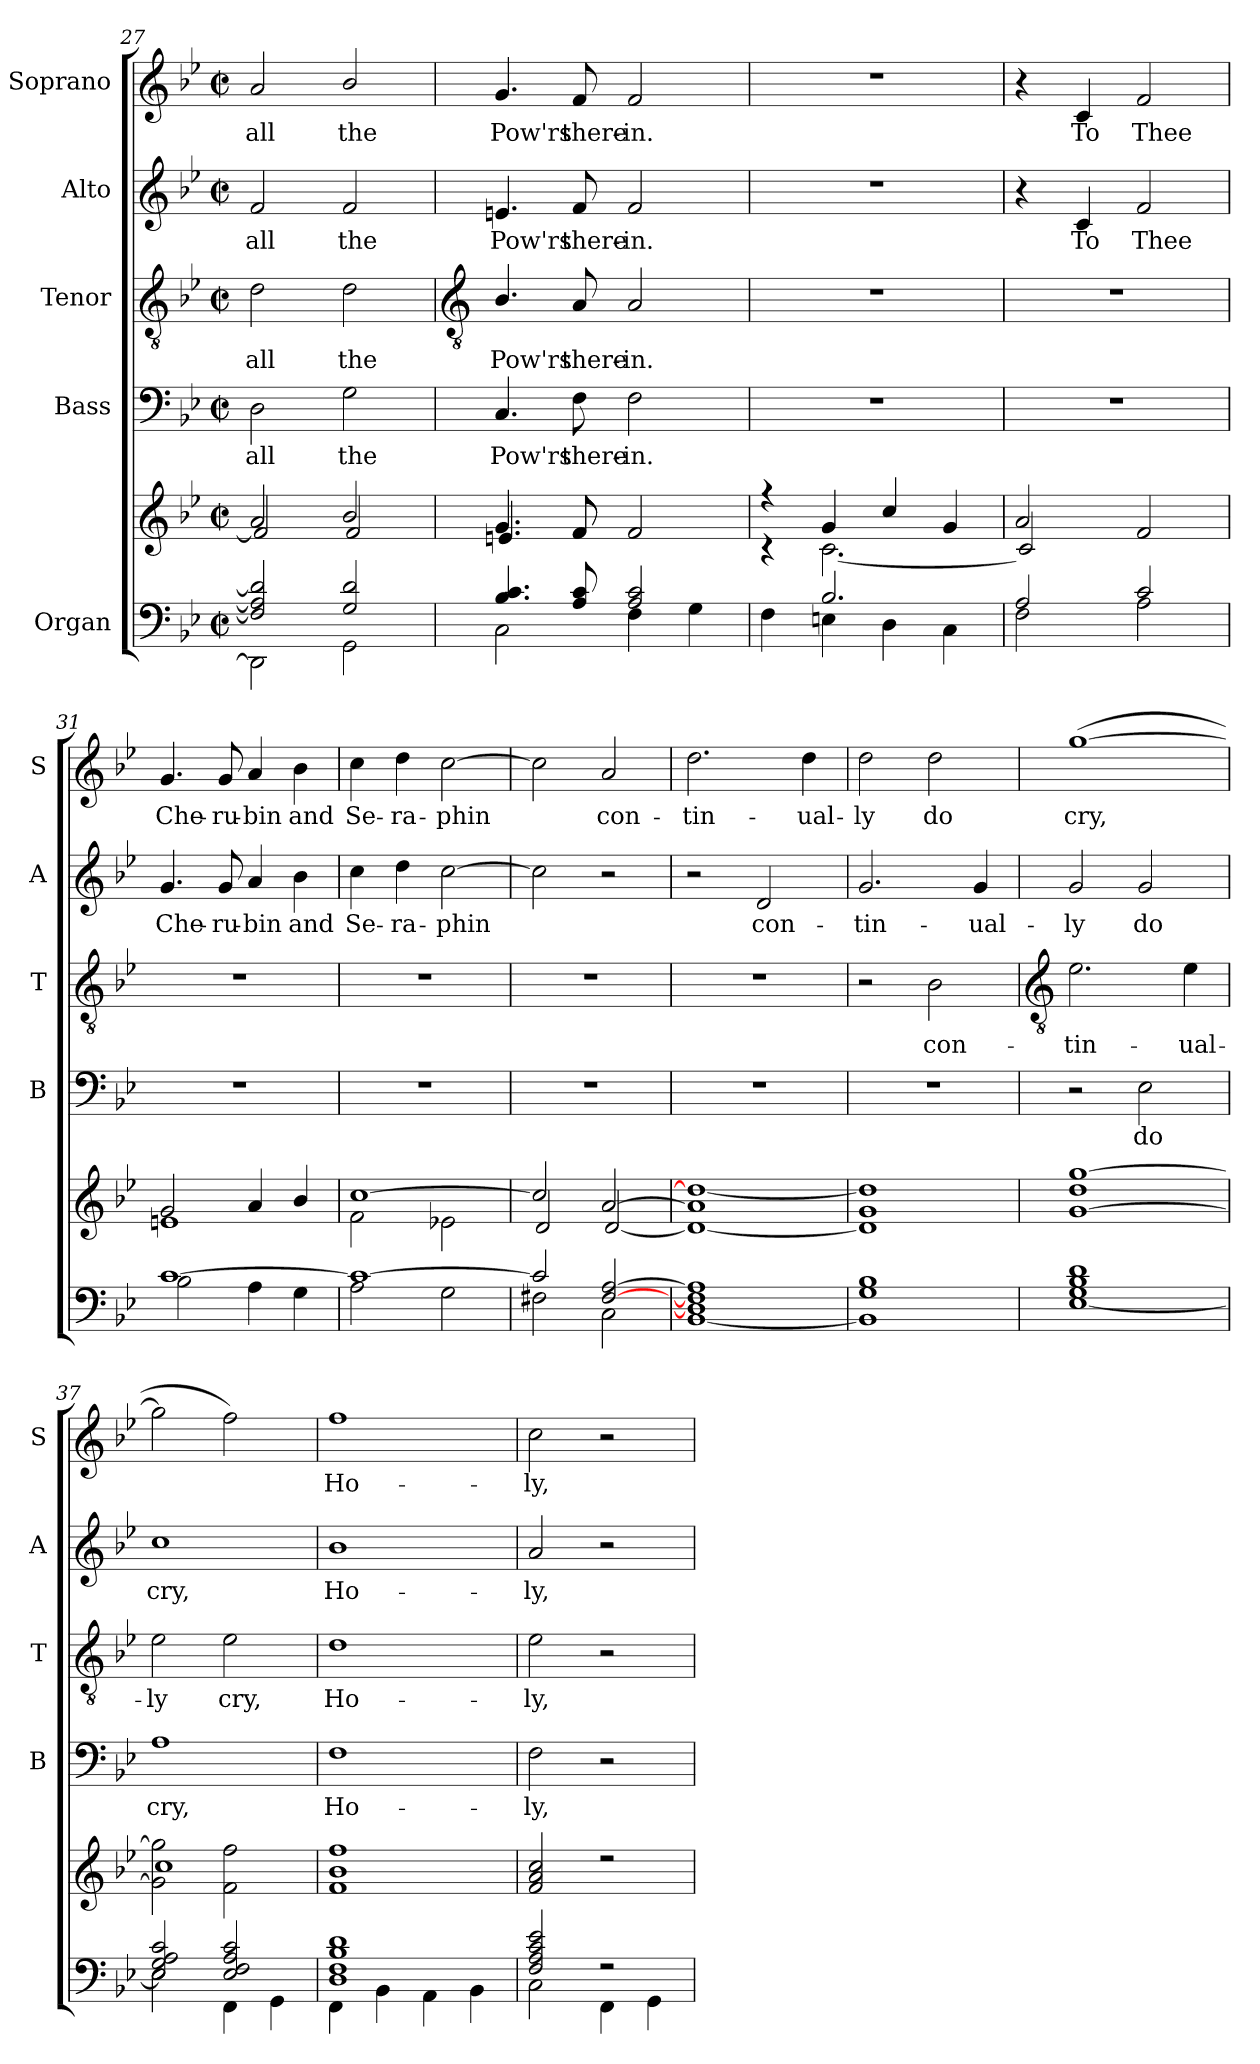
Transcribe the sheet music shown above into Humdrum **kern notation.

**kern	**kern	**kern	**text	**kern	**text	**kern	**text	**kern	**text
*part5	*part5	*part4	*part4	*part3	*part3	*part2	*part2	*part1	*part1
*staff6	*staff5	*staff4	*staff4	*staff3	*staff3	*staff2	*staff2	*staff1	*staff1
*I"Organ	*	*I"Bass	*	*I"Tenor	*	*I"Alto	*	*I"Soprano	*
*	*	*I'B	*	*I'T	*	*I'A	*	*I'S	*
*clefF4	*clefG2	*clefF4	*	*clefGv2	*	*clefG2	*	*clefG2	*
*k[b-e-]	*k[b-e-]	*k[b-e-]	*	*k[b-e-]	*	*k[b-e-]	*	*k[b-e-]	*
*B-:	*B-:	*B-:	*	*B-:	*	*B-:	*	*B-:	*
*M2/2	*M2/2	*M2/2	*	*M2/2	*	*M2/2	*	*M2/2	*
*met(c|)	*met(c|)	*met(c|)	*	*met(c|)	*	*met(c|)	*	*met(c|)	*
=27	=27	=27	=27	=27	=27	=27	=27	=27	=27
*^	*^	*	*	*	*	*	*	*	*
!	!	!	!	!	!LO:LY:b	!	!LO:LY:b	!	!LO:LY:b	!	!LO:LY:b
2F/] 2A/] 2d/]	2DD\]	2a	2f/]	2D	all	2d	all	2f	all	2a	all
!	!	!	!	!	!LO:LY:b	!	!LO:LY:b	!	!LO:LY:b	!	!LO:LY:b
2G/ 2d/	2GG\	2b-/	2f/	2G	the	2d	the	2f	the	2b-/	the
!!LO:LB:g=z
=28	=28	=28	=28	=28	=28	=28	=28	=28	=28	=28	=28
*	*	*	*	*	*	*clefGv2	*	*	*	*	*
!	!	!	!	!	!LO:LY:b	!	!LO:LY:b	!	!LO:LY:b	!	!LO:LY:b
4.B-/ 4.c/	2C\	4.g	4.en/	4.C	Pow'rs	4.B-/	Pow'rs	4.en	Pow'rs	4.g	Pow'rs
!	!	!	!	!	!LO:LY:b	!	!LO:LY:b	!	!LO:LY:b	!	!LO:LY:b
8A/ 8c/	.	8f	8f/	8F	there-	8A	there-	8f	there-	8f	there-
!	!	!	!	!	!LO:LY:b	!	!LO:LY:b	!	!LO:LY:b	!	!LO:LY:b
2A/ 2c/	4F\	2f	2ryy	2F	-in.	2A	-in.	2f	-in.	2f	-in.
.	4G\	.	.	.	.	.	.	.	.	.	.
=29	=29	=29	=29	=29	=29	=29	=29	=29	=29	=29	=29
4ryy	4F\	4r	4r	1r	.	1r	.	1r	.	1r	.
2.B-/	4En\	4g	[2.c\	.	.	.	.	.	.	.	.
.	4D\	4cc/	.	.	.	.	.	.	.	.	.
.	4C\	4g	.	.	.	.	.	.	.	.	.
=30	=30	=30	=30	=30	=30	=30	=30	=30	=30	=30	=30
2A/	2F\	2a	2c/]	1r	.	1r	.	4r	.	4r	.
!	!	!	!	!	!	!	!	!	!LO:LY:b	!	!LO:LY:b
.	.	.	.	.	.	.	.	4c	To	4c	To
!	!	!	!	!	!	!	!	!	!LO:LY:b	!	!LO:LY:b
2c/	2A\	2f	2ryy	.	.	.	.	2f	Thee	2f	Thee
=31	=31	=31	=31	=31	=31	=31	=31	=31	=31	=31	=31
!	!	!	!	!	!	!	!	!	!LO:LY:b	!	!LO:LY:b
[1c/	2B-\	2g	1en\	1r	.	1r	.	4.g	Che-	4.g	Che-
!	!	!	!	!	!	!	!	!	!LO:LY:b	!	!LO:LY:b
.	.	.	.	.	.	.	.	8g	-ru-	8g	-ru-
!	!	!	!	!	!	!	!	!	!LO:LY:b	!	!LO:LY:b
.	4A\	4a	.	.	.	.	.	4a	-bin	4a	-bin
!	!	!	!	!	!	!	!	!	!LO:LY:b	!	!LO:LY:b
.	4G\	4b-	.	.	.	.	.	4b-	and	4b-	and
=32	=32	=32	=32	=32	=32	=32	=32	=32	=32	=32	=32
!	!	!	!	!	!	!	!	!	!LO:LY:b	!	!LO:LY:b
1c/_	2A\	[1cc	2f\	1r	.	1r	.	4cc	Se-	4cc	Se-
!	!	!	!	!	!	!	!	!	!LO:LY:b	!	!LO:LY:b
.	.	.	.	.	.	.	.	4dd	-ra-	4dd	-ra-
!	!	!	!	!	!	!	!	!	!LO:LY:b	!	!LO:LY:b
.	2G\	.	2e-X\	.	.	.	.	[2cc	-phin	[2cc	-phin
=33	=33	=33	=33	=33	=33	=33	=33	=33	=33	=33	=33
2c/]	2F#X\	2cc/]	2d/	1r	.	1r	.	2cc]	.	2cc]	.
!	!	!	!	!	!	!	!	!	!	!	!LO:LY:b
[2F#/ [2A/	2C\	[2a	[2d/	.	.	.	.	2r	.	2a	con-
=34	=34	=34	=34	=34	=34	=34	=34	=34	=34	=34	=34
!	!	!	!	!	!	!	!	!	!	!	!LO:LY:b
1D/] 1F/] 1A/]	[1BB-\	1a]	1d\_ 1dd\_	1r	.	1r	.	2r	.	2.dd	-tin-
!	!	!	!	!	!	!	!	!	!LO:LY:b	!	!
.	.	.	.	.	.	.	.	2d	con-	.	.
!	!	!	!	!	!	!	!	!	!	!	!LO:LY:b
.	.	.	.	.	.	.	.	.	.	4dd	-ual-
=35	=35	=35	=35	=35	=35	=35	=35	=35	=35	=35	=35
!	!	!	!	!	!	!	!	!	!LO:LY:b	!	!LO:LY:b
1G/ 1B-/	1BB-\]	1g	1d\] 1dd\]	1r	.	2r	.	2.g	-tin-	2dd	-ly
!	!	!	!	!	!	!	!LO:LY:b	!	!	!	!LO:LY:b
.	.	.	.	.	.	2B-	con-	.	.	2dd	do
!	!	!	!	!	!	!	!	!	!LO:LY:b	!	!
.	.	.	.	.	.	.	.	4g	-ual-	.	.
!!LO:LB:g=z
=36	=36	=36	=36	=36	=36	=36	=36	=36	=36	=36	=36
*	*	*	*	*	*	*clefGv2	*	*	*	*	*
!	!	!	!	!	!	!	!LO:LY:b	!	!LO:LY:b	!	!LO:LY:b
1G/ 1B-/ 1d/	[1E-\	[1g [1gg	1dd\	2r	.	2.e-	-tin-	2g	-ly	(>[1gg	cry,
!	!	!	!	!	!LO:LY:b	!	!	!	!LO:LY:b	!	!
.	.	.	.	2E-	do	.	.	2g	do	.	.
!	!	!	!	!	!	!	!LO:LY:b	!	!	!	!
.	.	.	.	.	.	4e-	-ual-	.	.	.	.
=37	=37	=37	=37	=37	=37	=37	=37	=37	=37	=37	=37
!	!	!	!	!	!LO:LY:b	!	!LO:LY:b	!	!LO:LY:b	!	!
2E-/ 2G/ 2A/ 2c/	2E-\]	2g\] 2gg\]	1cc\	1A	cry,	2e-	-ly	1cc	cry,	2gg]	.
!	!	!	!	!	!	!	!LO:LY:b	!	!	!	!
2E-/ 2F/ 2A/ 2c/	4FF\	2f\ 2ff\	.	.	.	2e-	cry,	.	.	2ff)	.
.	4GG\	.	.	.	.	.	.	.	.	.	.
=38	=38	=38	=38	=38	=38	=38	=38	=38	=38	=38	=38
!	!	!	!	!	!LO:LY:b	!	!LO:LY:b	!	!LO:LY:b	!	!LO:LY:b
1D/ 1F/ 1B-/ 1d/	4FF\	1f 1b- 1ff	1ryy	1F	Ho-	1d	Ho-	1b-	Ho-	1ff	Ho-
.	4BB-\	.	.	.	.	.	.	.	.	.	.
.	4AA\	.	.	.	.	.	.	.	.	.	.
.	4BB-\	.	.	.	.	.	.	.	.	.	.
=39	=39	=39	=39	=39	=39	=39	=39	=39	=39	=39	=39
!	!	!	!	!	!LO:LY:b	!	!LO:LY:b	!	!LO:LY:b	!	!LO:LY:b
2F/ 2A/ 2c/ 2e-/	2C\	2f 2a 2cc	1ryy	2F	-ly,	2e-	-ly,	2a	-ly,	2cc	-ly,
2r	4FF\	2r	.	2r	.	2r	.	2r	.	2r	.
.	4GG\	.	.	.	.	.	.	.	.	.	.
*v	*v	*	*	*	*	*	*	*	*	*	*
*	*v	*v	*	*	*	*	*	*	*	*
=	=	=	=	=	=	=	=	=	=
*-	*-	*-	*-	*-	*-	*-	*-	*-	*-
